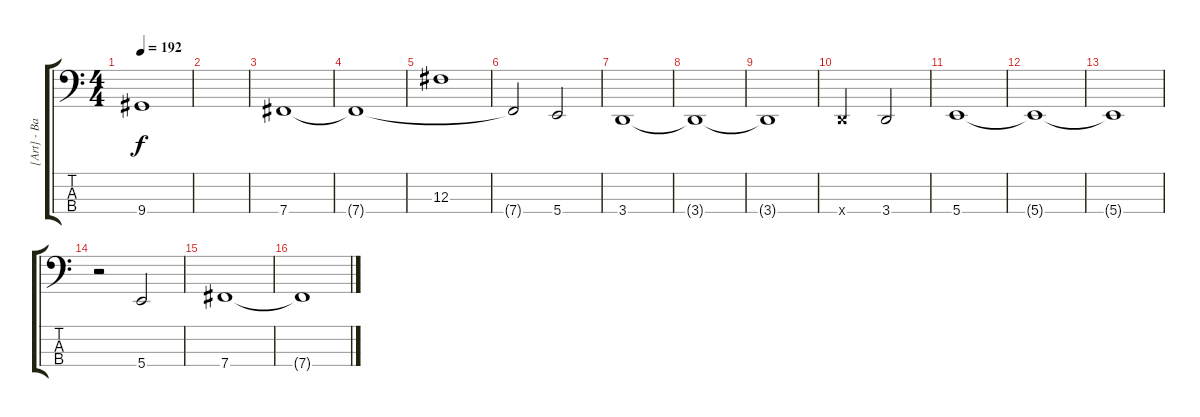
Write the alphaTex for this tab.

\track ("[Art] - Bass Guitar" "[Art] - Ba") {instrument electricbasspick}
\staff {score tabs}
\tuning (E2 B1 Gb1 B0) {hide}
\ts (4 4)
\tempo 192
\clef f4
\ks c
9.4.1{dy f} |
|
7.4.1{instrument lead8bassandlead} |
7.4{t}.1 |
12.3.1 |
7.4{t}.2 5.4.2 |
3.4.1 |
3.4{t}.1 |
3.4{t}.1 |
3.4{x}.2 3.4.2 |
5.4.1 |
5.4{t}.1 |
5.4{t}.1 |
r.2 5.4.2 |
7.4.1 |
7.4{t}.1
